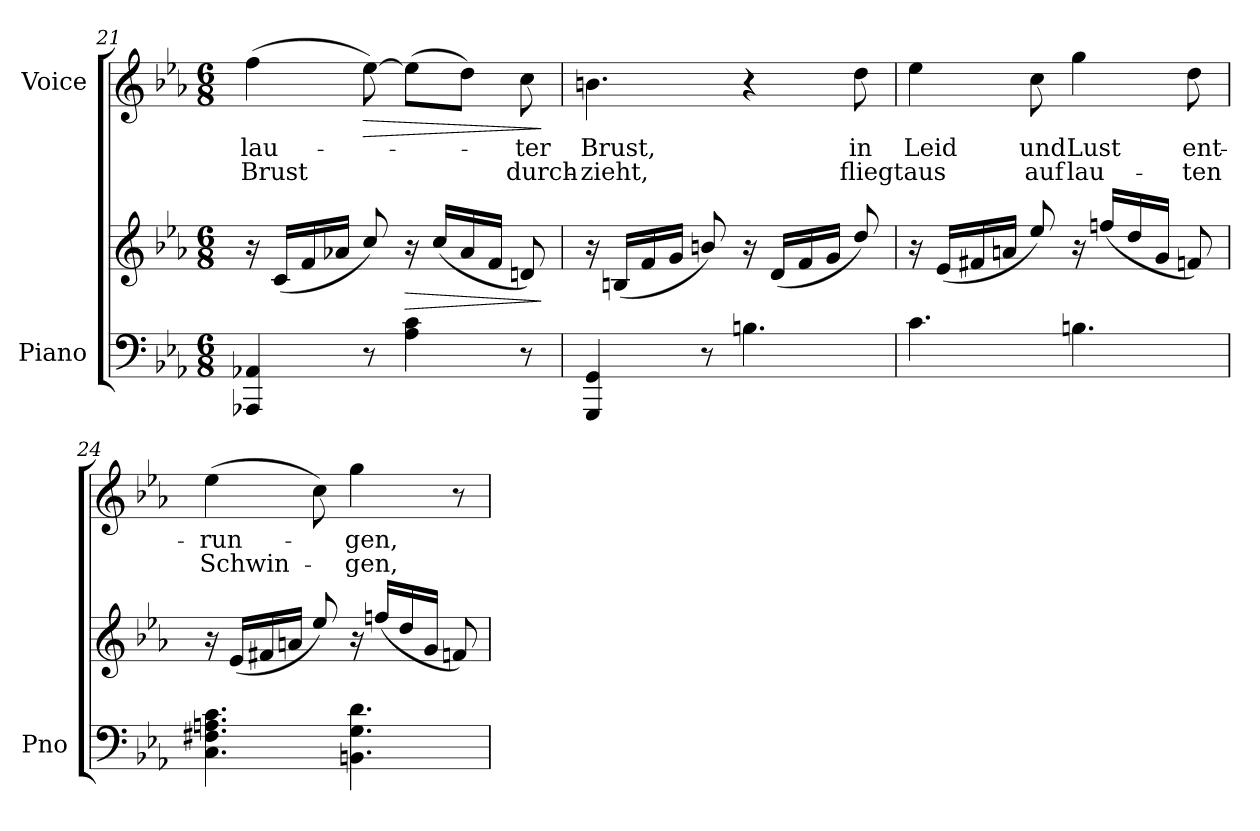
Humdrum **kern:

**kern	**kern	**dynam	**kern	**text	**text	**dynam
*part2	*part2	*part2	*part1	*part1	*part1	*part1
*staff3	*staff2	*staff2/3	*staff1	*staff1	*staff1	*staff1
*I"Piano	*	*	*I"Voice	*	*	*
*I'Pno	*	*	*	*	*	*
*clefF4	*clefG2	*	*clefG2	*	*	*
*k[b-e-a-]	*k[b-e-a-]	*	*k[b-e-a-]	*	*	*
*M6/8	*M6/8	*	*M6/8	*	*	*
=21	=21	=21	=21	=21	=21	=21
4AAA-X/ 4AA-X/	16r	.	(4ff\	lau-	Brust	.
.	(16c/LL	.	.	.	.	.
.	16f/	.	.	.	.	.
.	16a-X/JJ	.	.	.	.	.
!	!	!	!	!	!	!LO:HP:b
8r	8cc/)	.	[8ee-\)	.	.	>
!	!	!LO:HP:b	!	!	!	!
4A-\ 4c\	16r	>	(8ee-\L]	.	.	.
.	(16cc/LL	.	.	.	.	.
.	16a-/	.	8dd\J)	.	.	.
.	16f/JJ	.	.	.	.	.
8r	8dn/)	.	8cc\	-ter	durch-	.
.	.	]	.	.	.	]
=22	=22	=22	=22	=22	=22	=22
4GGG/ 4GG/	16r	.	4.bn\	Brust,	-zieht,	.
.	(16Bn/LL	.	.	.	.	.
.	16f/	.	.	.	.	.
.	16g/JJ	.	.	.	.	.
8r	8bn/)	.	.	.	.	.
4.Bn\	16r	.	4r	.	.	.
.	(16d/LL	.	.	.	.	.
.	16f/	.	.	.	.	.
.	16g/JJ	.	.	.	.	.
.	8dd/)	.	8dd\	in	fliegt	.
=23	=23	=23	=23	=23	=23	=23
4.c\	16r	.	4ee-\	Leid	aus	.
.	(16e-/LL	.	.	.	.	.
.	16f#X/	.	.	.	.	.
.	16an/JJ	.	.	.	.	.
.	8ee-/)	.	8cc\	und	auf	.
4.Bn\	16r	.	4gg\	Lust	lau-	.
.	(16ffn/LL	.	.	.	.	.
.	16dd/	.	.	.	.	.
.	16g/JJ	.	.	.	.	.
.	8fn/)	.	8dd\	ent-	-ten	.
=24	=24	=24	=24	=24	=24	=24
4.C\ 4.F#X\ 4.An\ 4.c\	16r	.	(4ee-\	-run-	Schwin-	.
.	(16e-/LL	.	.	.	.	.
.	16f#X/	.	.	.	.	.
.	16an/JJ	.	.	.	.	.
.	8ee-/)	.	8cc\)	.	.	.
4.BBn\ 4.G\ 4.d\	16r	.	4gg\	-gen,	-gen,	.
.	(16ffn/LL	.	.	.	.	.
.	16dd/	.	.	.	.	.
.	16g/JJ	.	.	.	.	.
.	8fn/)	.	8r	.	.	.
=	=	=	=	=	=	=
*-	*-	*-	*-	*-	*-	*-
